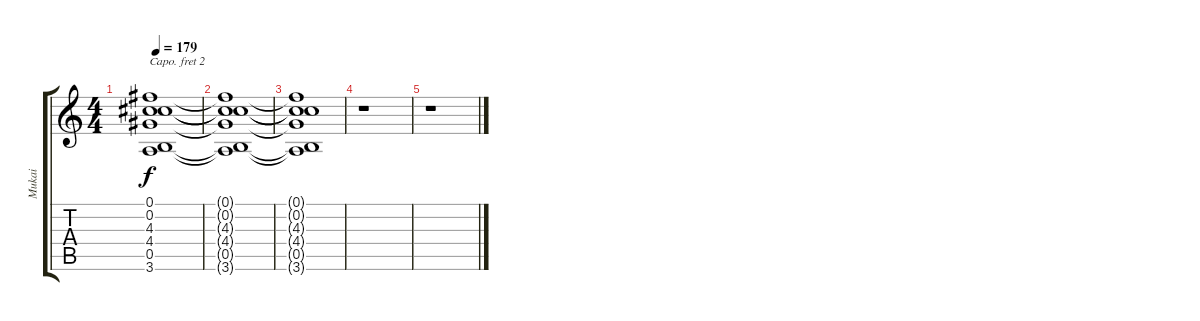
\track ("Mukai" "Mukai") {instrument overdrivenguitar}
\staff {score tabs}
\capo 2
\tuning (E4 B3 G3 D3 A2 E2) {hide}
\ts (4 4)
\tempo 179
\clef g2
\ks c
(0.1{t} 0.2{t} 4.3{t} 4.4{t} 0.5{t} 3.6{t}).1{dy f} |
(0.1{t} 0.2{t} 4.3{t} 4.4{t} 0.5{t} 3.6{t}).1 |
(0.1{t} 0.2{t} 4.3{t} 4.4{t} 0.5{t} 3.6{t}).1 |
r.1 |
r.1
